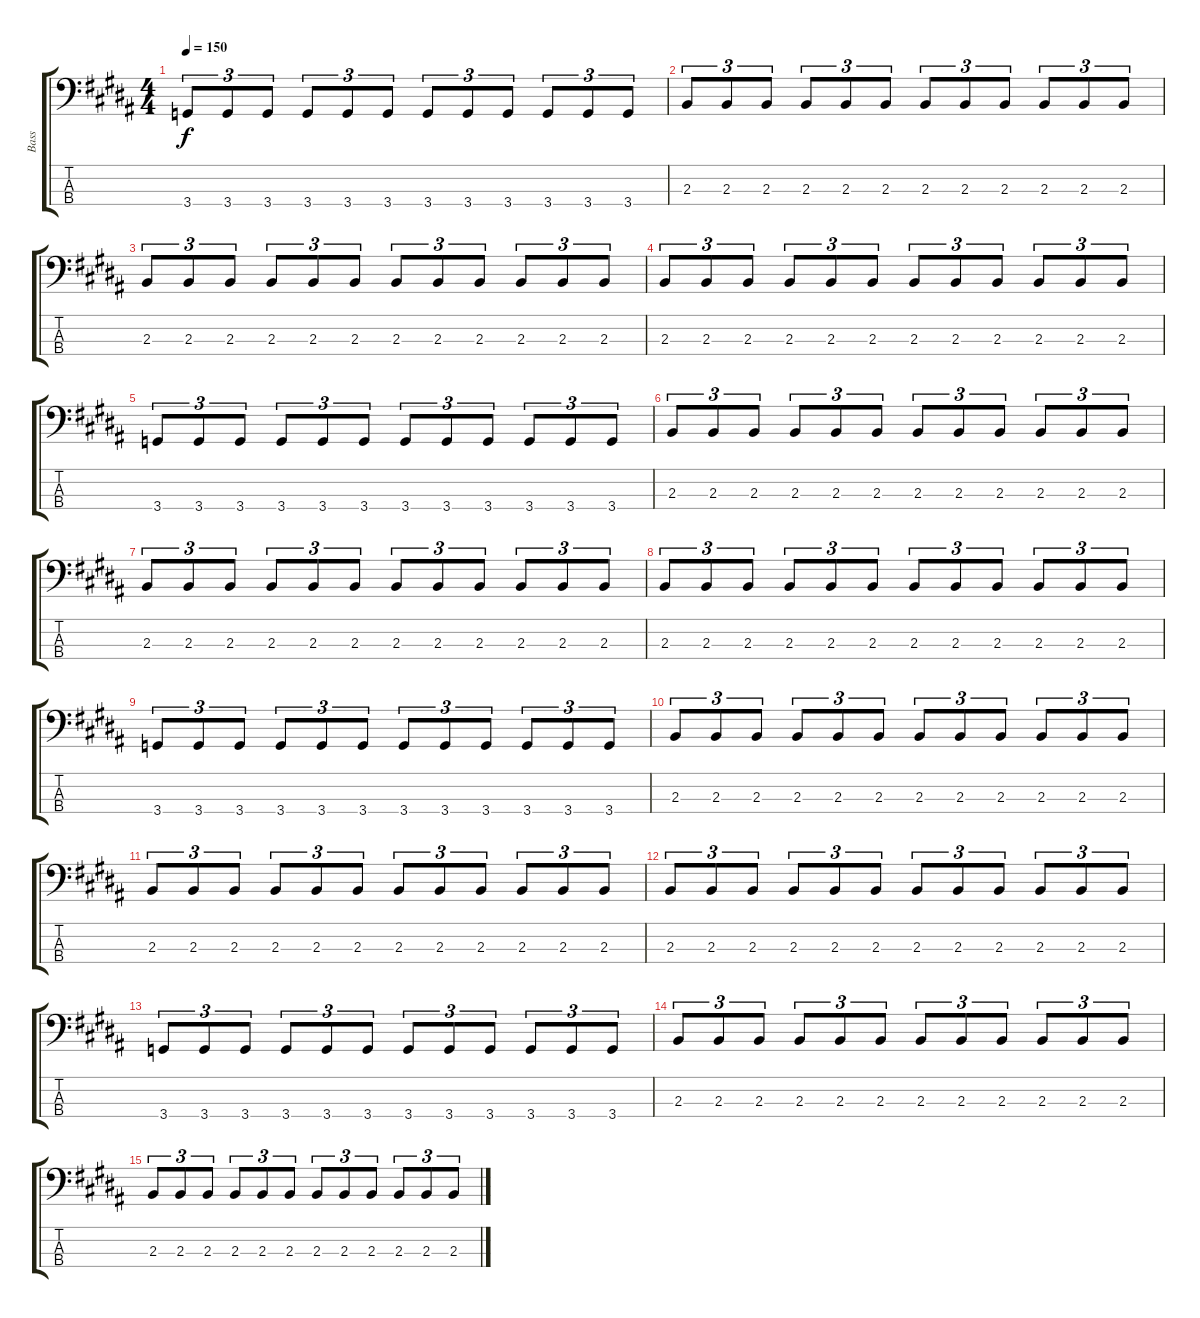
\track ("Bass" "Bass") {instrument electricbasspick}
\staff {score tabs}
\tuning (G2 D2 A1 E1) {hide}
\ts (4 4)
\tempo 150
\clef f4
\ks b
3.4.8{tu (3 2) dy f} 3.4.8{tu (3 2)} 3.4.8{tu (3 2)} 3.4.8{tu (3 2)} 3.4.8{tu (3 2)} 3.4.8{tu (3 2)} 3.4.8{tu (3 2)} 3.4.8{tu (3 2)} 3.4.8{tu (3 2)} 3.4.8{tu (3 2)} 3.4.8{tu (3 2)} 3.4.8{tu (3 2)} |
2.3.8{tu (3 2)} 2.3.8{tu (3 2)} 2.3.8{tu (3 2)} 2.3.8{tu (3 2)} 2.3.8{tu (3 2)} 2.3.8{tu (3 2)} 2.3.8{tu (3 2)} 2.3.8{tu (3 2)} 2.3.8{tu (3 2)} 2.3.8{tu (3 2)} 2.3.8{tu (3 2)} 2.3.8{tu (3 2)} |
2.3.8{tu (3 2)} 2.3.8{tu (3 2)} 2.3.8{tu (3 2)} 2.3.8{tu (3 2)} 2.3.8{tu (3 2)} 2.3.8{tu (3 2)} 2.3.8{tu (3 2)} 2.3.8{tu (3 2)} 2.3.8{tu (3 2)} 2.3.8{tu (3 2)} 2.3.8{tu (3 2)} 2.3.8{tu (3 2)} |
2.3.8{tu (3 2)} 2.3.8{tu (3 2)} 2.3.8{tu (3 2)} 2.3.8{tu (3 2)} 2.3.8{tu (3 2)} 2.3.8{tu (3 2)} 2.3.8{tu (3 2)} 2.3.8{tu (3 2)} 2.3.8{tu (3 2)} 2.3.8{tu (3 2)} 2.3.8{tu (3 2)} 2.3.8{tu (3 2)} |
3.4.8{tu (3 2)} 3.4.8{tu (3 2)} 3.4.8{tu (3 2)} 3.4.8{tu (3 2)} 3.4.8{tu (3 2)} 3.4.8{tu (3 2)} 3.4.8{tu (3 2)} 3.4.8{tu (3 2)} 3.4.8{tu (3 2)} 3.4.8{tu (3 2)} 3.4.8{tu (3 2)} 3.4.8{tu (3 2)} |
2.3.8{tu (3 2)} 2.3.8{tu (3 2)} 2.3.8{tu (3 2)} 2.3.8{tu (3 2)} 2.3.8{tu (3 2)} 2.3.8{tu (3 2)} 2.3.8{tu (3 2)} 2.3.8{tu (3 2)} 2.3.8{tu (3 2)} 2.3.8{tu (3 2)} 2.3.8{tu (3 2)} 2.3.8{tu (3 2)} |
2.3.8{tu (3 2)} 2.3.8{tu (3 2)} 2.3.8{tu (3 2)} 2.3.8{tu (3 2)} 2.3.8{tu (3 2)} 2.3.8{tu (3 2)} 2.3.8{tu (3 2)} 2.3.8{tu (3 2)} 2.3.8{tu (3 2)} 2.3.8{tu (3 2)} 2.3.8{tu (3 2)} 2.3.8{tu (3 2)} |
2.3.8{tu (3 2)} 2.3.8{tu (3 2)} 2.3.8{tu (3 2)} 2.3.8{tu (3 2)} 2.3.8{tu (3 2)} 2.3.8{tu (3 2)} 2.3.8{tu (3 2)} 2.3.8{tu (3 2)} 2.3.8{tu (3 2)} 2.3.8{tu (3 2)} 2.3.8{tu (3 2)} 2.3.8{tu (3 2)} |
3.4.8{tu (3 2)} 3.4.8{tu (3 2)} 3.4.8{tu (3 2)} 3.4.8{tu (3 2)} 3.4.8{tu (3 2)} 3.4.8{tu (3 2)} 3.4.8{tu (3 2)} 3.4.8{tu (3 2)} 3.4.8{tu (3 2)} 3.4.8{tu (3 2)} 3.4.8{tu (3 2)} 3.4.8{tu (3 2)} |
2.3.8{tu (3 2)} 2.3.8{tu (3 2)} 2.3.8{tu (3 2)} 2.3.8{tu (3 2)} 2.3.8{tu (3 2)} 2.3.8{tu (3 2)} 2.3.8{tu (3 2)} 2.3.8{tu (3 2)} 2.3.8{tu (3 2)} 2.3.8{tu (3 2)} 2.3.8{tu (3 2)} 2.3.8{tu (3 2)} |
2.3.8{tu (3 2)} 2.3.8{tu (3 2)} 2.3.8{tu (3 2)} 2.3.8{tu (3 2)} 2.3.8{tu (3 2)} 2.3.8{tu (3 2)} 2.3.8{tu (3 2)} 2.3.8{tu (3 2)} 2.3.8{tu (3 2)} 2.3.8{tu (3 2)} 2.3.8{tu (3 2)} 2.3.8{tu (3 2)} |
2.3.8{tu (3 2)} 2.3.8{tu (3 2)} 2.3.8{tu (3 2)} 2.3.8{tu (3 2)} 2.3.8{tu (3 2)} 2.3.8{tu (3 2)} 2.3.8{tu (3 2)} 2.3.8{tu (3 2)} 2.3.8{tu (3 2)} 2.3.8{tu (3 2)} 2.3.8{tu (3 2)} 2.3.8{tu (3 2)} |
3.4.8{tu (3 2)} 3.4.8{tu (3 2)} 3.4.8{tu (3 2)} 3.4.8{tu (3 2)} 3.4.8{tu (3 2)} 3.4.8{tu (3 2)} 3.4.8{tu (3 2)} 3.4.8{tu (3 2)} 3.4.8{tu (3 2)} 3.4.8{tu (3 2)} 3.4.8{tu (3 2)} 3.4.8{tu (3 2)} |
2.3.8{tu (3 2)} 2.3.8{tu (3 2)} 2.3.8{tu (3 2)} 2.3.8{tu (3 2)} 2.3.8{tu (3 2)} 2.3.8{tu (3 2)} 2.3.8{tu (3 2)} 2.3.8{tu (3 2)} 2.3.8{tu (3 2)} 2.3.8{tu (3 2)} 2.3.8{tu (3 2)} 2.3.8{tu (3 2)} |
2.3.8{tu (3 2)} 2.3.8{tu (3 2)} 2.3.8{tu (3 2)} 2.3.8{tu (3 2)} 2.3.8{tu (3 2)} 2.3.8{tu (3 2)} 2.3.8{tu (3 2)} 2.3.8{tu (3 2)} 2.3.8{tu (3 2)} 2.3.8{tu (3 2)} 2.3.8{tu (3 2)} 2.3.8{tu (3 2)}
